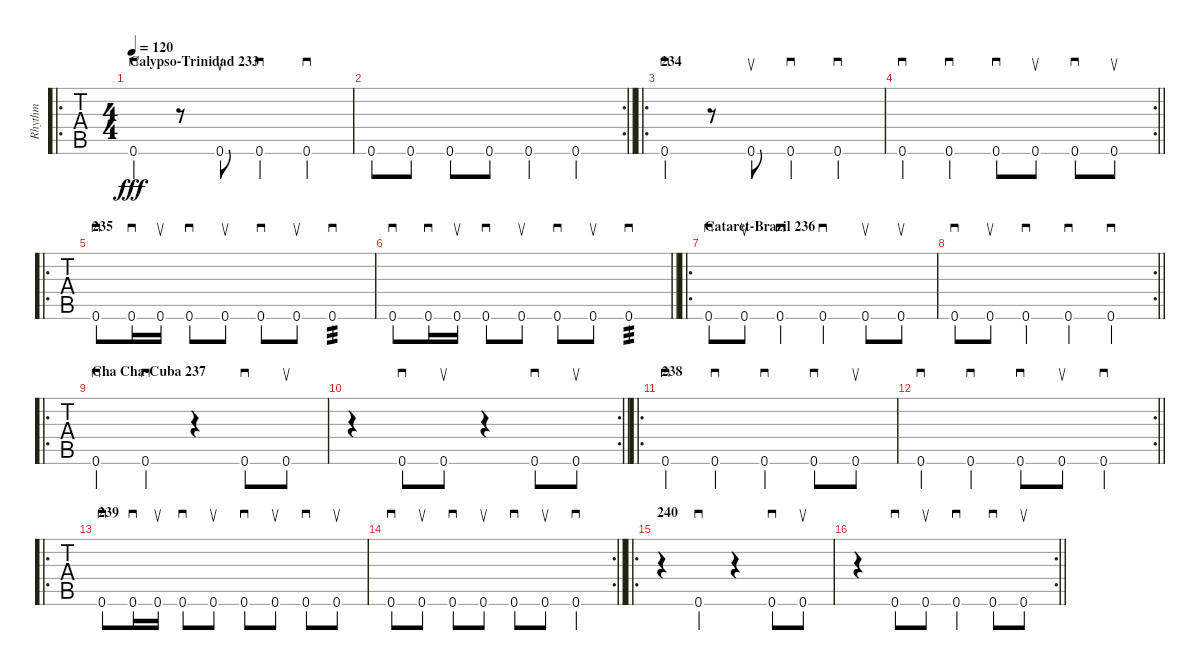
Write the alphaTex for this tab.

\track ("Rhythm" "Rhythm") {instrument acousticguitarsteel}
\staff {tabs}
\tuning (E4 B3 G3 D3 A2 E2) {hide}
\ro
\ts (4 4)
\section ("" "Calypso-Trinidad 233")
\tempo 120
\clef g2
\ks c
0.6.4{sd dy fff instrument acousticguitarsteel} r.8 0.6.8{su} 0.6.4{sd} 0.6.4{sd} |
\rc 2
\barLineRight lightlight
0.6.8 0.6.8 0.6.8 0.6.8 0.6.4 0.6.4 |
\ro
\section ("" "234")
0.6.4{sd} r.8 0.6.8{su} 0.6.4{sd} 0.6.4{sd} |
\rc 2
\barLineRight lightlight
0.6.4{sd} 0.6.4{sd} 0.6.8{sd} 0.6.8{su} 0.6.8{sd} 0.6.8{su} |
\ro
\section ("" "235")
0.6.8{sd} 0.6.16{sd} 0.6.16{su} 0.6.8{sd} 0.6.8{su} 0.6.8{sd} 0.6.8{su} 0.6.4{sd tp 3} |
\barLineRight lightlight
0.6.8{sd} 0.6.16{sd} 0.6.16{su} 0.6.8{sd} 0.6.8{su} 0.6.8{sd} 0.6.8{su} 0.6.4{sd tp 3} |
\ro
\section ("" "Cataret-Brazil 236")
0.6.8{sd} 0.6.8{su} 0.6.4{sd} 0.6.4{sd} 0.6.8{su} 0.6.8{su} |
\rc 2
\barLineRight lightlight
0.6.8{sd} 0.6.8{su} 0.6.4{sd} 0.6.4{sd} 0.6.4{sd} |
\ro
\section ("" "Cha Cha-Cuba 237")
0.6.4{sd} 0.6.4{sd} r.4 0.6.8{sd} 0.6.8{su} |
\rc 2
\barLineRight lightlight
r.4 0.6.8{sd} 0.6.8{su} r.4 0.6.8{sd} 0.6.8{su} |
\ro
\section ("" "238")
0.6.4{sd} 0.6.4{sd} 0.6.4{sd} 0.6.8{sd} 0.6.8{su} |
\rc 2
\barLineRight lightlight
0.6.4{sd} 0.6.4{sd} 0.6.8{sd} 0.6.8{su} 0.6.4{sd} |
\ro
\section ("" "239")
0.6.8{sd} 0.6.16{sd} 0.6.16{su} 0.6.8{sd} 0.6.8{su} 0.6.8{sd} 0.6.8{su} 0.6.8{sd} 0.6.8{su} |
\rc 2
\barLineRight lightlight
0.6.8{sd} 0.6.8{su} 0.6.8{sd} 0.6.8{su} 0.6.8{sd} 0.6.8{su} 0.6.4{sd} |
\ro
\section ("" "240")
r.4 0.6.4{sd} r.4 0.6.8{sd} 0.6.8{su} |
\rc 2
\barLineRight lightlight
r.4 0.6.8{sd} 0.6.8{su} 0.6.4{sd} 0.6.8{sd} 0.6.8{su}
